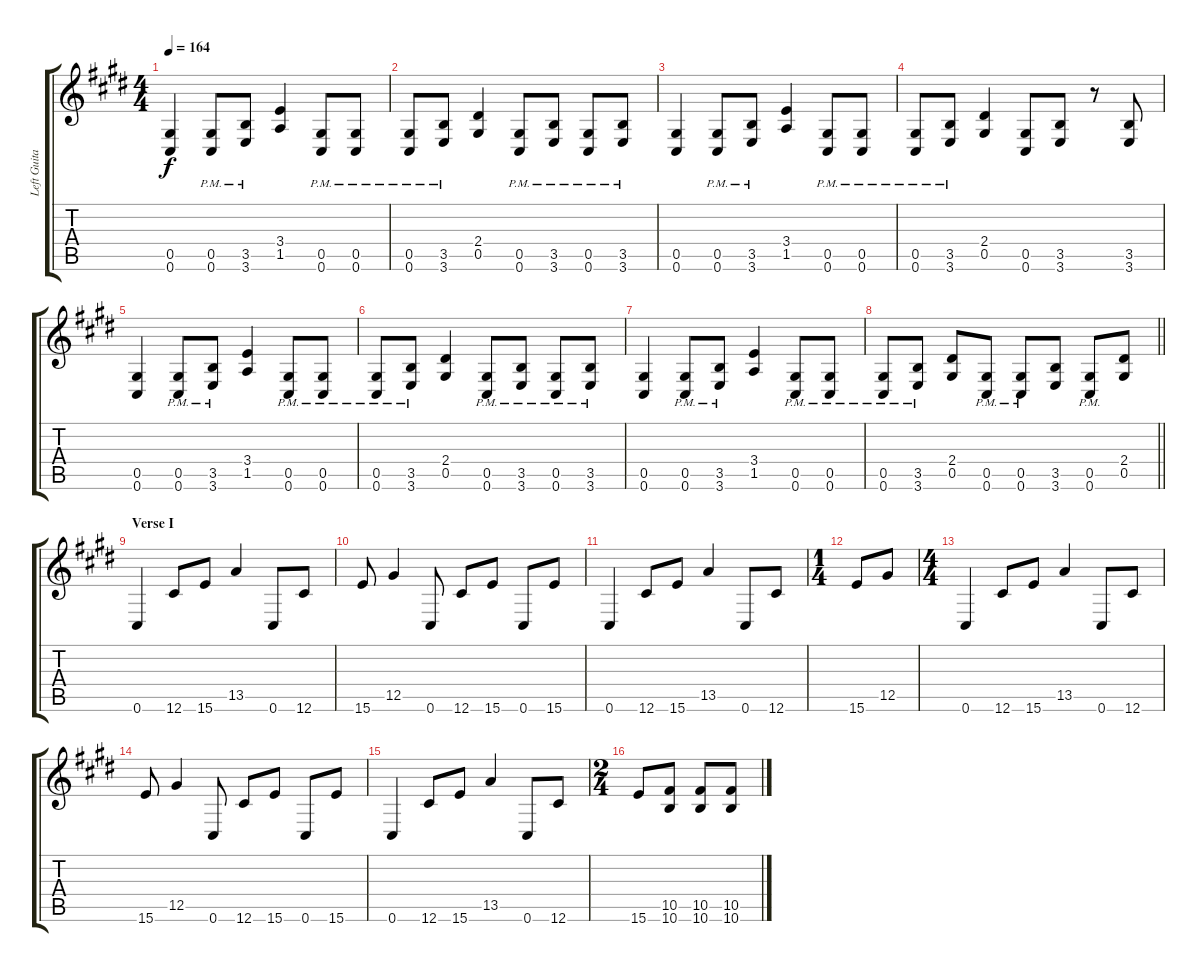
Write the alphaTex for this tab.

\track ("Left Guitar" "Left Guita") {instrument distortionguitar}
\staff {score tabs}
\tuning (Eb4 Bb3 Gb3 Db3 Ab2 Db2) {hide}
\ts (4 4)
\tempo 164
\clef g2
\ks e
(0.5 0.6).4{dy f} (0.5{pm} 0.6{pm}).8 (3.5{pm} 3.6{pm}).8 (3.4 1.5).4 (0.5{pm} 0.6{pm}).8 (0.5{pm} 0.6{pm}).8 |
(0.5{pm} 0.6{pm}).8 (3.5{pm} 3.6{pm}).8 (2.4 0.5).4 (0.5{pm} 0.6{pm}).8 (3.5{pm} 3.6{pm}).8 (0.5{pm} 0.6{pm}).8 (3.5{pm} 3.6{pm}).8 |
(0.5 0.6).4 (0.5{pm} 0.6{pm}).8 (3.5{pm} 3.6{pm}).8 (3.4 1.5).4 (0.5{pm} 0.6{pm}).8 (0.5{pm} 0.6{pm}).8 |
(0.5{pm} 0.6{pm}).8 (3.5{pm} 3.6{pm}).8 (2.4 0.5).4 (0.5 0.6).8 (3.5 3.6).8 r.8 (3.5 3.6).8 |
(0.5 0.6).4 (0.5{pm} 0.6{pm}).8 (3.5{pm} 3.6{pm}).8 (3.4 1.5).4 (0.5{pm} 0.6{pm}).8 (0.5{pm} 0.6{pm}).8 |
(0.5{pm} 0.6{pm}).8 (3.5{pm} 3.6{pm}).8 (2.4 0.5).4 (0.5{pm} 0.6{pm}).8 (3.5{pm} 3.6{pm}).8 (0.5{pm} 0.6{pm}).8 (3.5{pm} 3.6{pm}).8 |
(0.5 0.6).4 (0.5{pm} 0.6{pm}).8 (3.5{pm} 3.6{pm}).8 (3.4 1.5).4 (0.5{pm} 0.6{pm}).8 (0.5{pm} 0.6{pm}).8 |
\barLineRight lightlight
(0.5{pm} 0.6{pm}).8 (3.5{pm} 3.6{pm}).8 (2.4 0.5).8 (0.5{pm} 0.6{pm}).8 (0.5{pm} 0.6{pm}).8 (3.5 3.6).8 (0.5{pm} 0.6{pm}).8 (2.4 0.5).8 |
\section ("" "Verse I")
0.6.4 12.6.8 15.6.8 13.5.4 0.6.8 12.6.8 |
15.6.8 12.5.4 0.6.8 12.6.8 15.6.8 0.6.8 15.6.8 |
0.6.4 12.6.8 15.6.8 13.5.4 0.6.8 12.6.8 |
\ts (1 4)
15.6.8 12.5.8 |
\ts (4 4)
0.6.4 12.6.8 15.6.8 13.5.4 0.6.8 12.6.8 |
15.6.8 12.5.4 0.6.8 12.6.8 15.6.8 0.6.8 15.6.8 |
0.6.4 12.6.8 15.6.8 13.5.4 0.6.8 12.6.8 |
\ts (2 4)
15.6.8 (10.5 10.6).8 (10.5 10.6).8 (10.5 10.6).8
